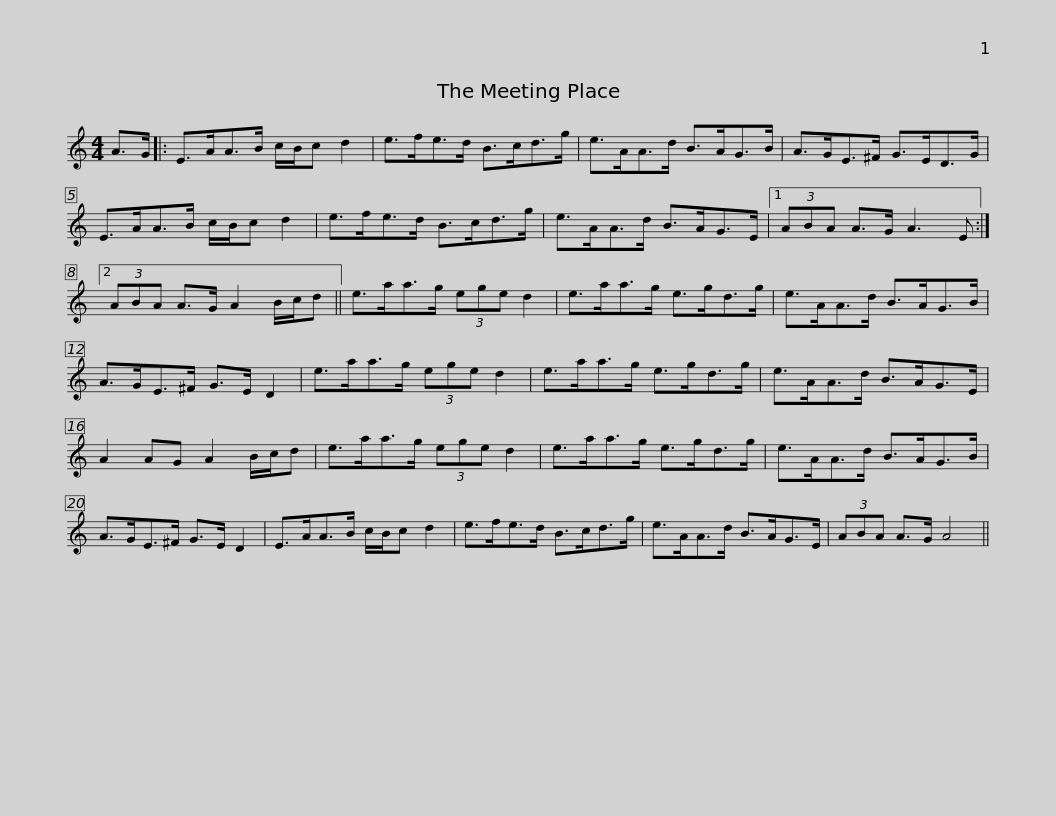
X:1
L:1/8
M:4/4
I:linebreak $
K:C
V:1 treble
V:1
 A>G |: E>AA>B c/B/c d2 | e>fe>d B>cd>g | e>AA>d B>AG>B | A>GE>^F G>ED>G |$ %5
 E>AA>B c/B/c d2 | e>fe>d B>cd>g | e>AA>d B>AG>E |1 (3ABA A>G A3 E :|2 (3ABA A>G A2 B/c/d ||$ %10
 e>aa>g (3ege d2 | e>aa>g e>gd>g | e>AA>d B>AG>B | A>GE>^F G>E D2 | e>aa>g (3ege d2 |$ %15
 e>aa>g e>gd>g | e>AA>d B>AG>E | A2 AG A2 B/c/d | e>aa>g (3ege d2 | e>aa>g e>gd>g |$ %20
 e>AA>d B>AG>B | A>GE>^F G>E D2 | E>AA>B c/B/c d2 | e>fe>d B>cd>g | e>AA>d B>AG>E |$ %25
 (3ABA A>G A4 || %26
